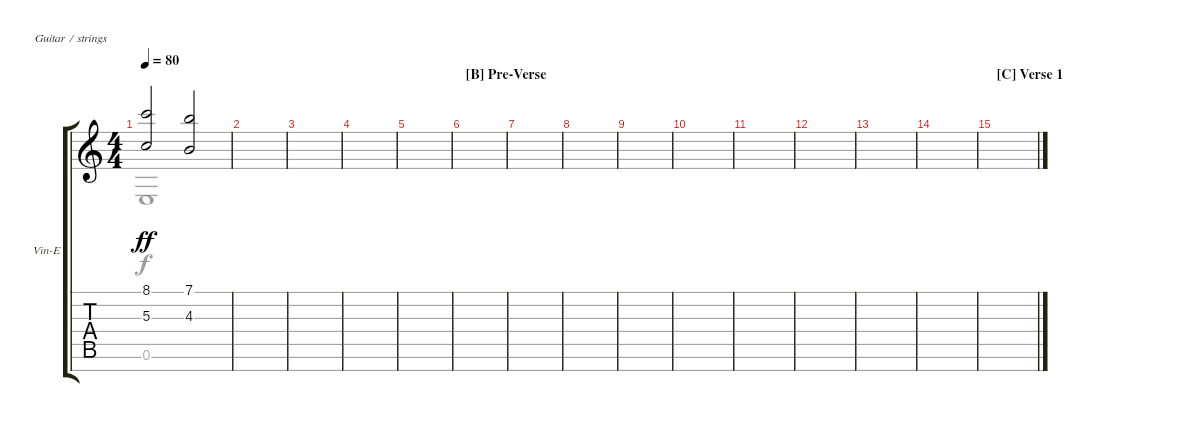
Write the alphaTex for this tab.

\defaultSystemsLayout 4
\bracketExtendMode groupsimilarinstruments
\firstSystemTrackNameOrientation horizontal
\otherSystemsTrackNameOrientation horizontal
\track ("Violin Ensemble" "Vin-E") {instrument electricguitarclean}
\staff {score tabs}
\tuning (E4 B3 G3 D3 A2 E2 B1)
\voice
\ts (4 4)
\tempo 80
\clef g2
\ks c
(8.1 5.3).2{dy ff} (7.1 4.3).2 |
|
|
|
|
\section ("B" "Pre-Verse")
|
|
|
|
|
|
|
|
|
\section ("C" "Verse 1")
|
\voice
\clef g2
\ottava regular
\simile none
\ks c
0.6{t}.1{dy f} |
|
|
|
|
|
|
|
|
|
|
|
|
|
|
